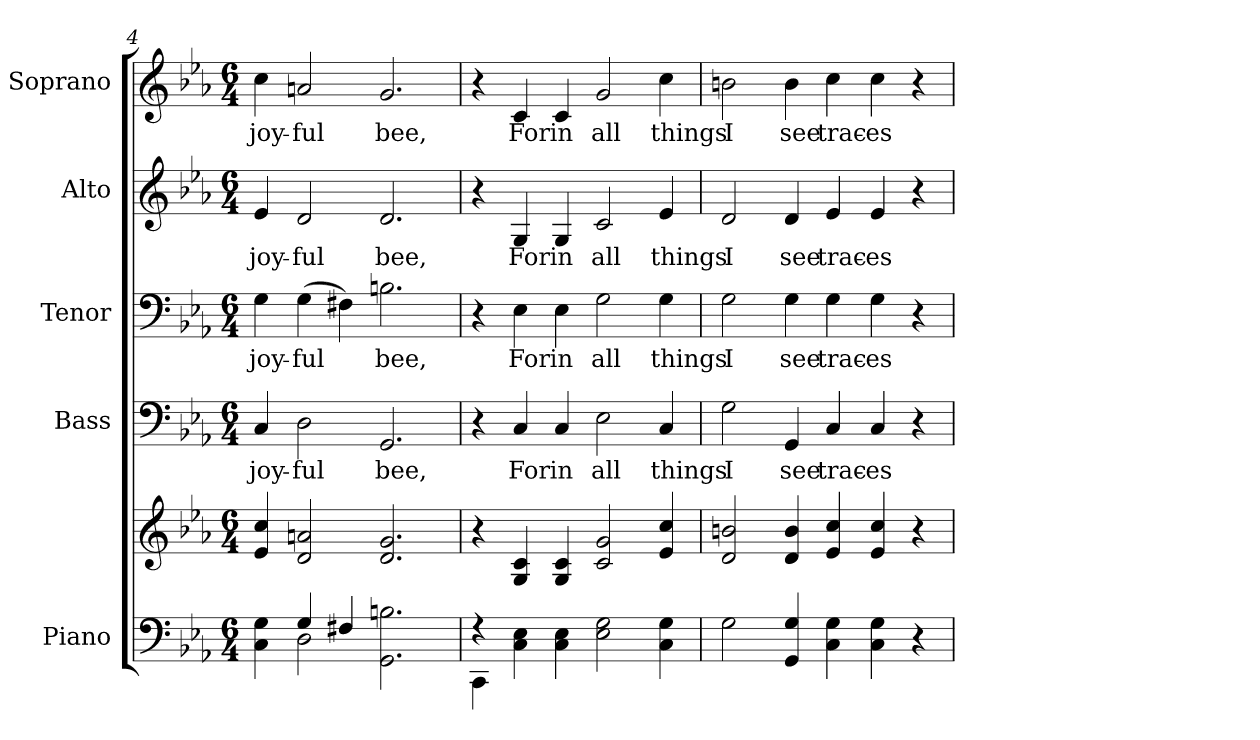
**kern	**kern	**kern	**text	**kern	**text	**kern	**text	**kern	**text
*part5	*part5	*part4	*part4	*part3	*part3	*part2	*part2	*part1	*part1
*staff6	*staff5	*staff4	*staff4	*staff3	*staff3	*staff2	*staff2	*staff1	*staff1
*I"Piano	*	*I"Bass	*	*I"Tenor	*	*I"Alto	*	*I"Soprano	*
*I'Pno.	*	*I'B.	*	*I'T.	*	*I'A.	*	*I'S.	*
*clefF4	*clefG2	*clefF4	*	*clefF4	*	*clefG2	*	*clefG2	*
*k[b-e-a-]	*k[b-e-a-]	*k[b-e-a-]	*	*k[b-e-a-]	*	*k[b-e-a-]	*	*k[b-e-a-]	*
*E-:	*E-:	*E-:	*	*E-:	*	*E-:	*	*E-:	*
*M6/4	*M6/4	*M6/4	*	*M6/4	*	*M6/4	*	*M6/4	*
=4	=4	=4	=4	=4	=4	=4	=4	=4	=4
*^	*	*	*	*	*	*	*	*	*
!	!	!	!	!LO:LY:b:color=#000000	!	!	!	!	!	!
!	!	!	!	!	!	!LO:LY:b:color=#000000	!	!	!	!
!	!	!	!	!	!	!	!	!LO:LY:b:color=#000000	!	!
!	!	!	!	!	!	!	!	!	!	!LO:LY:b:color=#000000
4Ci\ 4Gi	4ryy	4e-i/ 4cci	4Ci/	joy-	4Gi\	joy-	4e-i/	joy-	4cci\	joy-
!	!	!	!	!LO:LY:b:color=#000000	!	!	!	!	!	!
!	!	!	!	!	!	!LO:LY:b:color=#000000	!	!	!	!
!	!	!	!	!	!	!	!	!LO:LY:b:color=#000000	!	!
!	!	!	!	!	!	!	!	!	!	!LO:LY:b:color=#000000
4Gi/	2Di\	2di/ 2ani	2Di\	-ful	(4Gi\	-ful	2di/	-ful	2ani/	-ful
4F#Xi/	.	.	.	.	4F#Xi\)	.	.	.	.	.
!	!	!	!	!LO:LY:b:color=#000000	!	!	!	!	!	!
!	!	!	!	!	!	!LO:LY:b:color=#000000	!	!	!	!
!	!	!	!	!	!	!	!	!LO:LY:b:color=#000000	!	!
!	!	!	!	!	!	!	!	!	!	!LO:LY:b:color=#000000
2.GGi\ 2.Bni	2.ryy	2.di/ 2.gi	2.GGi/	bee,	2.Bni\	bee,	2.di/	bee,	2.gi/	bee,
!!LO:PB:g=z
=5	=5	=5	=5	=5	=5	=5	=5	=5	=5	=5
4r	4CCi\	4r	4r	.	4r	.	4r	.	4r	.
!	!	!	!	!LO:LY:b:color=#000000	!	!	!	!	!	!
!	!	!	!	!	!	!LO:LY:b:color=#000000	!	!	!	!
!	!	!	!	!	!	!	!	!LO:LY:b:color=#000000	!	!
!	!	!	!	!	!	!	!	!	!	!LO:LY:b:color=#000000
4Ci\ 4E-i	4ryy	4Gi/ 4ci	4Ci/	For	4E-i\	For	4Gi/	For	4ci/	For
!	!	!	!	!LO:LY:b:color=#000000	!	!	!	!	!	!
!	!	!	!	!	!	!LO:LY:b:color=#000000	!	!	!	!
!	!	!	!	!	!	!	!	!LO:LY:b:color=#000000	!	!
!	!	!	!	!	!	!	!	!	!	!LO:LY:b:color=#000000
4Ci\ 4E-i	4ryy	4Gi/ 4ci	4Ci/	in	4E-i\	in	4Gi/	in	4ci/	in
!	!	!	!	!LO:LY:b:color=#000000	!	!	!	!	!	!
!	!	!	!	!	!	!LO:LY:b:color=#000000	!	!	!	!
!	!	!	!	!	!	!	!	!LO:LY:b:color=#000000	!	!
!	!	!	!	!	!	!	!	!	!	!LO:LY:b:color=#000000
2E-i\ 2Gi	2.ryy	2ci/ 2gi	2E-i\	all	2Gi\	all	2ci/	all	2gi/	all
!	!	!	!	!LO:LY:b:color=#000000	!	!	!	!	!	!
!	!	!	!	!	!	!LO:LY:b:color=#000000	!	!	!	!
!	!	!	!	!	!	!	!	!LO:LY:b:color=#000000	!	!
!	!	!	!	!	!	!	!	!	!	!LO:LY:b:color=#000000
4Ci\ 4Gi	.	4e-i/ 4cci	4Ci/	things	4Gi\	things	4e-i/	things	4cci\	things
*v	*v	*	*	*	*	*	*	*	*	*
=6	=6	=6	=6	=6	=6	=6	=6	=6	=6
!	!	!	!LO:LY:b:color=#000000	!	!	!	!	!	!
!	!	!	!	!	!LO:LY:b:color=#000000	!	!	!	!
!	!	!	!	!	!	!	!LO:LY:b:color=#000000	!	!
!	!	!	!	!	!	!	!	!	!LO:LY:b:color=#000000
2Gi\	2di/ 2bni	2Gi\	I	2Gi\	I	2di/	I	2bni\	I
!	!	!	!LO:LY:b:color=#000000	!	!	!	!	!	!
!	!	!	!	!	!LO:LY:b:color=#000000	!	!	!	!
!	!	!	!	!	!	!	!LO:LY:b:color=#000000	!	!
!	!	!	!	!	!	!	!	!	!LO:LY:b:color=#000000
4GGi/ 4Gi	4di/ 4bi	4GGi/	see	4Gi\	see	4di/	see	4bi\	see
!	!	!	!LO:LY:b:color=#000000	!	!	!	!	!	!
!	!	!	!	!	!LO:LY:b:color=#000000	!	!	!	!
!	!	!	!	!	!	!	!LO:LY:b:color=#000000	!	!
!	!	!	!	!	!	!	!	!	!LO:LY:b:color=#000000
4Ci\ 4Gi	4e-i/ 4cci	4Ci/	trac-	4Gi\	trac-	4e-i/	trac-	4cci\	trac-
!	!	!	!LO:LY:b:color=#000000	!	!	!	!	!	!
!	!	!	!	!	!LO:LY:b:color=#000000	!	!	!	!
!	!	!	!	!	!	!	!LO:LY:b:color=#000000	!	!
!	!	!	!	!	!	!	!	!	!LO:LY:b:color=#000000
4Ci\ 4Gi	4e-i/ 4cci	4Ci/	-es	4Gi\	-es	4e-i/	-es	4cci\	-es
4r	4r	4r	.	4r	.	4r	.	4r	.
=	=	=	=	=	=	=	=	=	=
*-	*-	*-	*-	*-	*-	*-	*-	*-	*-
